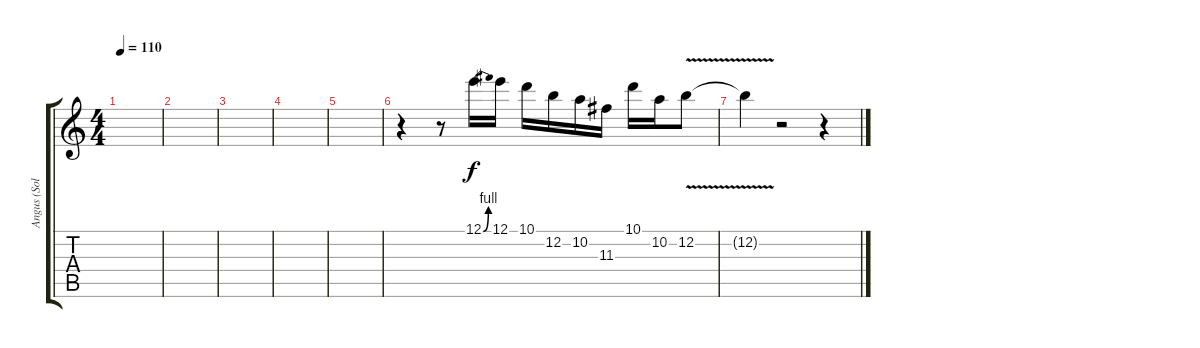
\track ("Angus (Solo)" "Angus (Sol") {instrument distortionguitar}
\staff {score tabs}
\tuning (E4 B3 G3 D3 A2 E2) {hide}
\ts (4 4)
\tempo 110
\clef g2
\ks c
|
|
|
|
|
r.4 r.8 12.1{be (bend 0 0 60 4)}.16{dy f} 12.1.16 10.1.16 12.2.16 10.2.16 11.3.16 10.1.16 10.2.16 12.2{v}.8 |
12.2{t}.4 r.2 r.4
